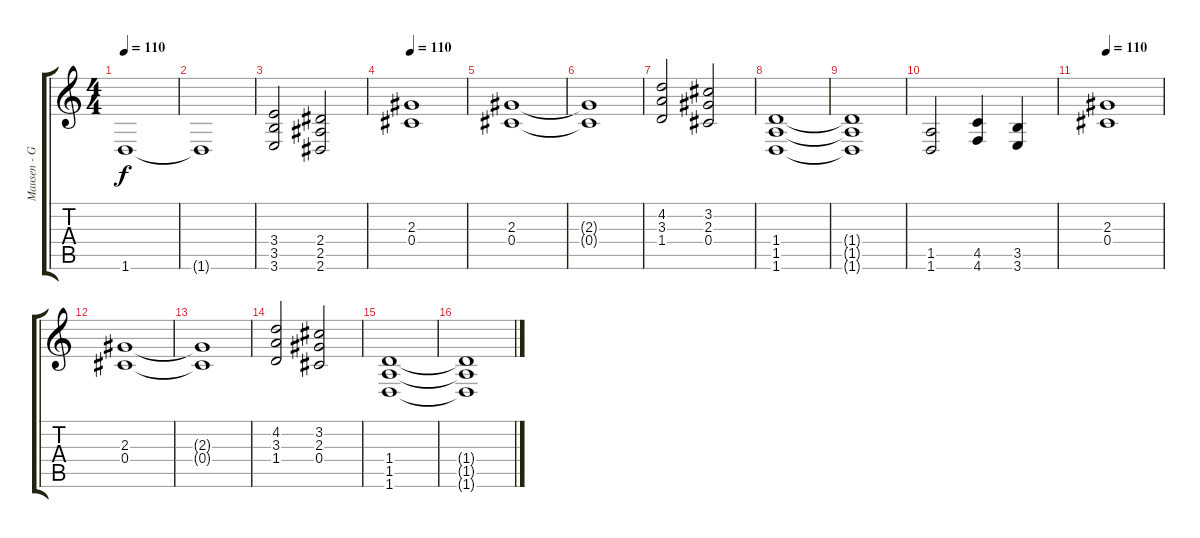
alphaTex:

\track ("Mausen - Guitar" "Mausen - G") {instrument overdrivenguitar}
\staff {score tabs}
\tuning (Eb4 Bb3 Gb3 Db3 Ab2 Db2) {hide}
\ts (4 4)
\tempo 110
\clef g2
\ks c
1.6.1{dy f volume 16 balance 13 instrument stringensemble1} |
1.6{t}.1 |
(3.4 3.5 3.6).2 (2.4 2.5 2.6).2 |
\tempo 110
(2.3 0.4).1{volume 16 balance 13 instrument stringensemble1} |
(2.3 0.4).1 |
(2.3{t} 0.4{t}).1 |
(4.2 3.3 1.4).2{volume 16 balance 13 instrument stringensemble1} (3.2 2.3 0.4).2 |
(1.4 1.5 1.6).1 |
(1.4{t} 1.5{t} 1.6{t}).1 |
(1.5 1.6).2 (4.5 4.6).4 (3.5 3.6).4 |
\tempo 110
(2.3 0.4).1{volume 16 balance 13 instrument stringensemble1} |
(2.3 0.4).1 |
(2.3{t} 0.4{t}).1 |
(4.2 3.3 1.4).2{volume 12 balance 13 instrument stringensemble1} (3.2 2.3 0.4).2 |
(1.4 1.5 1.6).1 |
(1.4{t} 1.5{t} 1.6{t}).1
